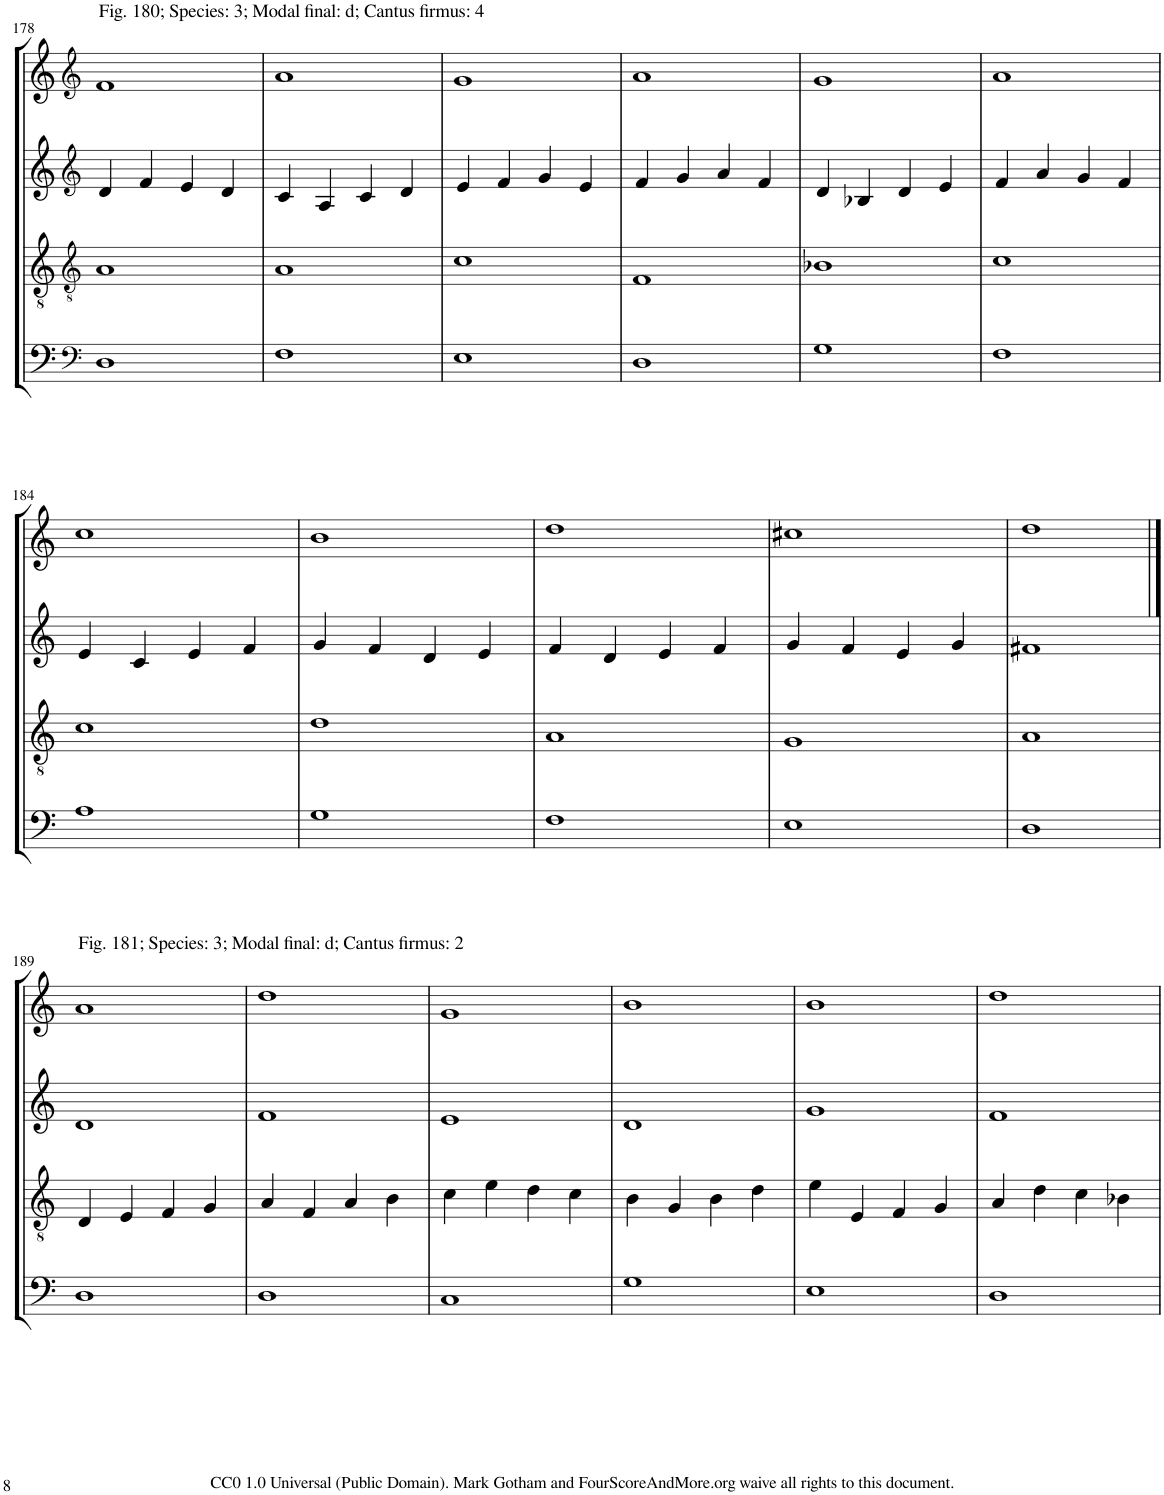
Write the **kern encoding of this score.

**kern	**kern	**kern	**kern
*part4	*part3	*part2	*part1
*staff4	*staff3	*staff2	*staff1
*I"Piano	*I"Piano	*I"Piano	*I"Piano
*I'Pno	*I'Pno	*I'Pno	*I'Pno
!!LO:PB:g=z
*clefF4	*clefGv2	*clefG2	*clefG2
*k[]	*k[]	*k[]	*k[]
*M4/4	*M4/4	*M4/4	*M4/4
=178	=178	=178	=178
!	!	!	!LO:TX:a:t=Fig. 180; Species&colon; 3; Modal final&colon; d; Cantus firmus&colon; 4
1D	1A	4d/	1f
.	.	4f/	.
.	.	4e/	.
.	.	4d/	.
=179	=179	=179	=179
1F	1A	4c/	1a
.	.	4A/	.
.	.	4c/	.
.	.	4d/	.
=180	=180	=180	=180
1E	1c	4e/	1g
.	.	4f/	.
.	.	4g/	.
.	.	4e/	.
=181	=181	=181	=181
1D	1F	4f/	1a
.	.	4g/	.
.	.	4a/	.
.	.	4f/	.
=182	=182	=182	=182
1G	1B-X	4d/	1g
.	.	4B-X/	.
.	.	4d/	.
.	.	4e/	.
=183	=183	=183	=183
1F	1c	4f/	1a
.	.	4a/	.
.	.	4g/	.
.	.	4f/	.
!!LO:LB:g=z
=184	=184	=184	=184
1A	1c	4e/	1cc
.	.	4c/	.
.	.	4e/	.
.	.	4f/	.
=185	=185	=185	=185
1G	1d	4g/	1b
.	.	4f/	.
.	.	4d/	.
.	.	4e/	.
=186	=186	=186	=186
1F	1A	4f/	1dd
.	.	4d/	.
.	.	4e/	.
.	.	4f/	.
=187	=187	=187	=187
1E	1G	4g/	1cc#X
.	.	4f/	.
.	.	4e/	.
.	.	4g/	.
=188	=188	=188	=188
1D	1A	1f#X	1dd
!!LO:LB:g=z
==189	==189	==189	==189
!	!	!	!LO:TX:a:t=Fig. 181; Species&colon; 3; Modal final&colon; d; Cantus firmus&colon; 2
1D	4D/	1d	1a
.	4E/	.	.
.	4F/	.	.
.	4G/	.	.
=190	=190	=190	=190
1D	4A/	1f	1dd
.	4F/	.	.
.	4A/	.	.
.	4B\	.	.
=191	=191	=191	=191
1C	4c\	1e	1g
.	4e\	.	.
.	4d\	.	.
.	4c\	.	.
=192	=192	=192	=192
1G	4B\	1d	1b
.	4G/	.	.
.	4B\	.	.
.	4d\	.	.
=193	=193	=193	=193
1E	4e\	1g	1b
.	4E/	.	.
.	4F/	.	.
.	4G/	.	.
=194	=194	=194	=194
1D	4A/	1f	1dd
.	4d\	.	.
.	4c\	.	.
.	4B-X\	.	.
=	=	=	=
*-	*-	*-	*-
